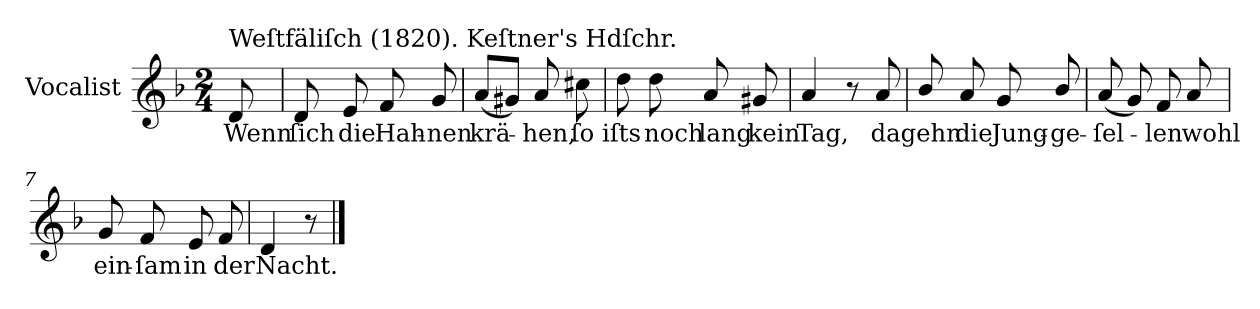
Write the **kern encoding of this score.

**kern	**text
*part1	*part1
*staff1	*staff1
*I"Vocalist	*
*k[b-]	*
*d:	*
*M2/4	*
=	=
!LO:TX:a:t=Weſtfäliſch (1820). Keſtner's Hdſchr.	!
8d	Wenn
=1	=1
8d	ſich
8e	die
8f	Hah-
8g	-nen
=2	=2
(8aL	krä-
8g#XJ)	.
8a	-hen,
8cc#X	ſo
=3	=3
8dd	iſts
8dd	noch
8a	lang
8g#X	kein
=4	=4
4a	Tag,
8r	.
8a	da
=5	=5
8b-/	gehn
8a	die
8g	Jung-
8b-/	-ge-
=6	=6
(8a	-ſel-
8g)	.
8f	-len
8a	wohl
=7	=7
8g	ein-
8f	-ſam
8e	in
8f	der
=8	=8
4d	Nacht.
8r	.
==	==
*-	*-
